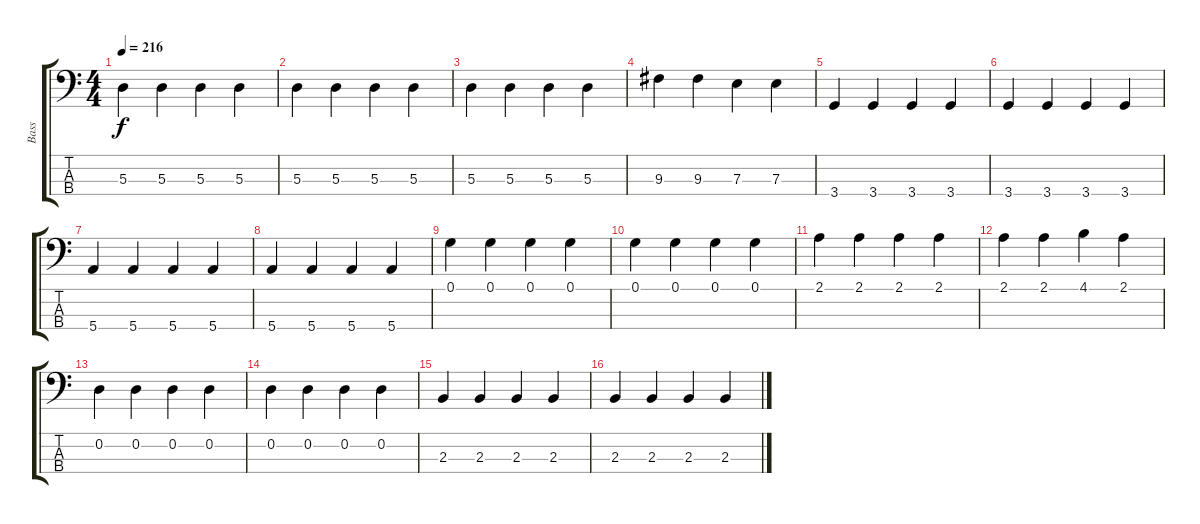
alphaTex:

\track ("Bass" "Bass") {instrument slapbass2}
\staff {score tabs}
\tuning (G2 D2 A1 E1) {hide}
\ts (4 4)
\tempo 216
\clef f4
\ks c
5.3.4{dy f} 5.3.4 5.3.4 5.3.4 |
5.3.4 5.3.4 5.3.4 5.3.4 |
5.3.4 5.3.4 5.3.4 5.3.4 |
9.3.4 9.3.4 7.3.4 7.3.4 |
3.4.4 3.4.4 3.4.4 3.4.4 |
3.4.4 3.4.4 3.4.4 3.4.4 |
5.4.4 5.4.4 5.4.4 5.4.4 |
5.4.4 5.4.4 5.4.4 5.4.4 |
0.1.4 0.1.4 0.1.4 0.1.4 |
0.1.4 0.1.4 0.1.4 0.1.4 |
2.1.4 2.1.4 2.1.4 2.1.4 |
2.1.4 2.1.4 4.1.4 2.1.4 |
0.2.4 0.2.4 0.2.4 0.2.4 |
0.2.4 0.2.4 0.2.4 0.2.4 |
2.3.4 2.3.4 2.3.4 2.3.4 |
2.3.4 2.3.4 2.3.4 2.3.4
